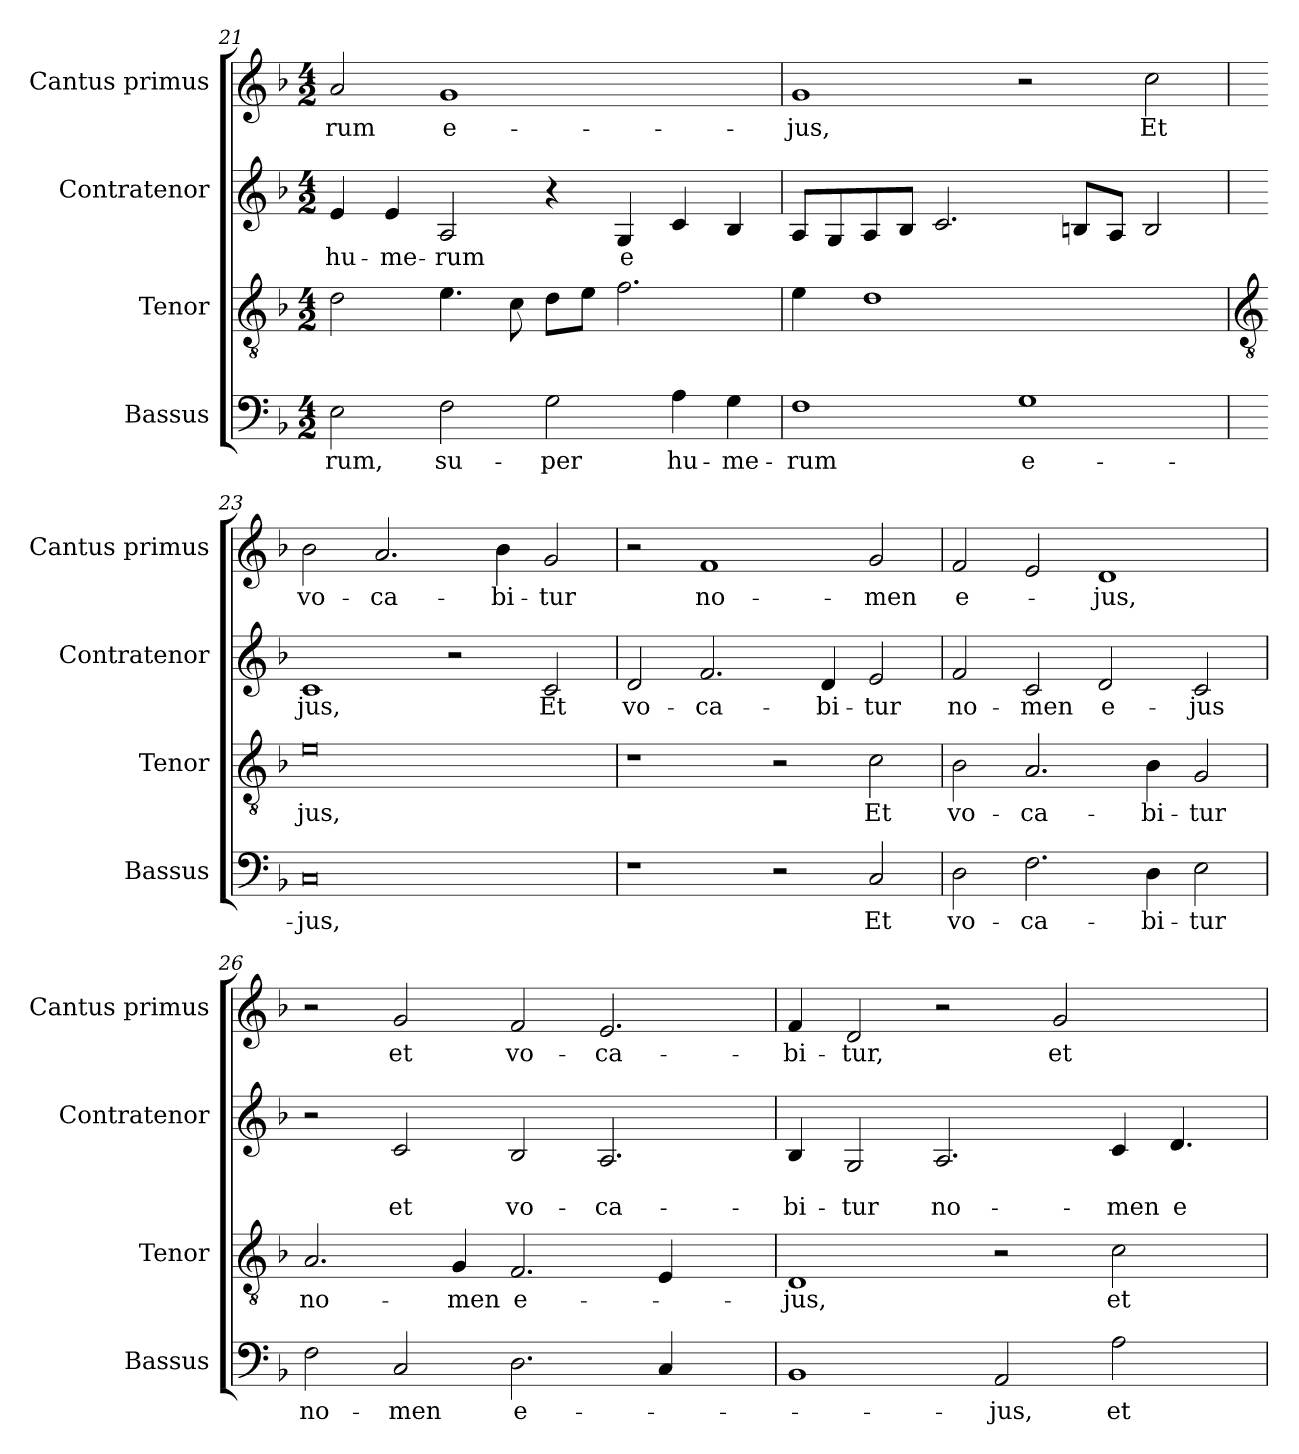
**kern	**text	**kern	**text	**kern	**text	**text	**kern	**text
*part4	*part4	*part3	*part3	*part2	*part2	*part2	*part1	*part1
*staff4	*staff4	*staff3	*staff3	*staff2	*staff2	*staff2	*staff1	*staff1
*I"Bassus	*	*I"Tenor	*	*I"Contratenor	*	*	*I"Cantus primus	*
*I'Bassus	*	*I'Tenor	*	*I'Contratenor	*	*	*I'Cantus primus	*
*clefF4	*	*clefGv2	*	*clefG2	*	*	*clefG2	*
*k[b-]	*	*k[b-]	*	*k[b-]	*	*	*k[b-]	*
*F:	*	*F:	*	*F:	*	*	*F:	*
*M4/2	*	*M4/2	*	*M4/2	*	*	*M4/2	*
=21	=21	=21	=21	=21	=21	=21	=21	=21
!	!LO:LY:b	!	!	!	!LO:LY:b	!	!	!LO:LY:b
2E	-rum,	2d	.	4e	hu-	.	2a	-rum
!	!	!	!	!	!LO:LY:b	!	!	!
.	.	.	.	4e	-me-	.	.	.
!	!LO:LY:b	!	!	!	!LO:LY:b	!	!	!LO:LY:b
2F	su-	4.e	.	2A	-rum	.	1g	e-
.	.	8c	.	.	.	.	.	.
!	!LO:LY:b	!	!	!	!	!	!	!
2G	-per	8dL	.	4r	.	.	.	.
.	.	8eJ	.	.	.	.	.	.
!	!	!	!	!	!LO:LY:b	!	!	!
.	.	2.f	.	4G	e	.	.	.
!	!LO:LY:b	!	!	!	!	!	!	!
4A	hu-	.	.	4c	.	.	2ryy	.
!	!LO:LY:b	!	!	!	!	!	!	!
4G	-me-	.	.	4B-	.	.	.	.
!!LO:LB:g=z
=22	=22	=22	=22	=22	=22	=22	=22	=22
!	!LO:LY:b	!	!	!	!	!	!	!LO:LY:b
1F	-rum	4e	.	8AL	.	.	1g	-jus,
.	.	.	.	8G	.	.	.	.
.	.	1d	.	8A	.	.	.	.
.	.	.	.	8B-J	.	.	.	.
.	.	.	.	2.c	.	.	.	.
!	!LO:LY:b	!	!	!	!	!	!	!
1G	e-	.	.	.	.	.	2r	.
.	.	2.ryy	.	8BnL	.	.	.	.
.	.	.	.	8AJ	.	.	.	.
!	!	!	!	!	!	!	!	!LO:LY:b
.	.	.	.	2B	.	.	2cc	Et
!!LO:LB:g=z
=23	=23	=23	=23	=23	=23	=23	=23	=23
*	*	*clefGv2	*	*	*	*	*	*
!	!LO:LY:b	!	!LO:LY:b	!	!LO:LY:b	!	!	!LO:LY:b
0C	-jus,	0e	-jus,	1c	jus,	.	2b-	vo-
!	!	!	!	!	!	!	!	!LO:LY:b
.	.	.	.	.	.	.	2.a	-ca-
.	.	.	.	2r	.	.	.	.
!	!	!	!	!	!	!	!	!LO:LY:b
.	.	.	.	.	.	.	4b-	-bi-
!	!	!	!	!	!LO:LY:b	!	!	!LO:LY:b
.	.	.	.	2c	Et	.	2g	-tur
=24	=24	=24	=24	=24	=24	=24	=24	=24
!	!	!	!	!	!LO:LY:b	!	!	!
1r	.	1r	.	2d	vo-	.	2r	.
!	!	!	!	!	!LO:LY:b	!	!	!LO:LY:b
.	.	.	.	2.f	-ca-	.	1f	no-
2r	.	2r	.	.	.	.	.	.
!	!	!	!	!	!LO:LY:b	!	!	!
.	.	.	.	4d	-bi-	.	.	.
!	!LO:LY:b	!	!LO:LY:b	!	!LO:LY:b	!	!	!LO:LY:b
2C	Et	2c	Et	2e	-tur	.	2g	-men
=25	=25	=25	=25	=25	=25	=25	=25	=25
!	!LO:LY:b	!	!LO:LY:b	!	!LO:LY:b	!	!	!LO:LY:b
2D	vo-	2B-	vo-	2f	no-	.	2f	e-
!	!LO:LY:b	!	!LO:LY:b	!	!LO:LY:b	!	!	!
2.F	-ca-	2.A	-ca-	2c	-men	.	2e	.
!	!	!	!	!	!LO:LY:b	!	!	!LO:LY:b
.	.	.	.	2d	e-	.	1d	-jus,
!	!LO:LY:b	!	!LO:LY:b	!	!	!	!	!
4D	-bi-	4B-	-bi-	.	.	.	.	.
!	!LO:LY:b	!	!LO:LY:b	!	!LO:LY:b	!	!	!
2E	-tur	2G	-tur	2c	-jus	.	.	.
=26	=26	=26	=26	=26	=26	=26	=26	=26
!	!LO:LY:b	!	!LO:LY:b	!	!	!	!	!
2F	no-	2.A	no-	2r	.	.	2r	.
!	!LO:LY:b	!	!	!	!	!LO:LY:b	!	!LO:LY:b
2C	-men	.	.	2c	.	et	2g	et
!	!	!	!LO:LY:b	!	!	!	!	!
.	.	4G	-men	.	.	.	.	.
!	!LO:LY:b	!	!LO:LY:b	!	!	!LO:LY:b	!	!LO:LY:b
2.D	e-	2.F	e-	2B-	.	vo-	2f	vo-
!	!	!	!	!	!	!LO:LY:b	!	!LO:LY:b
.	.	.	.	2.A	.	-ca-	2.e	-ca-
4C	.	4E	.	.	.	.	.	.
4ryy	.	4ryy	.	.	.	.	.	.
=27	=27	=27	=27	=27	=27	=27	=27	=27
!	!	!	!LO:LY:b	!	!	!LO:LY:b	!	!LO:LY:b
1BB-	.	1D	-jus,	4B-	.	-bi-	4f	-bi-
!	!	!	!	!	!	!LO:LY:b	!	!LO:LY:b
.	.	.	.	2G	.	-tur	2d	-tur,
!	!	!	!	!	!	!LO:LY:b	!	!
.	.	.	.	2.A	.	no-	2r	.
!	!LO:LY:b	!	!	!	!	!	!	!
2AA	-jus,	2r	.	.	.	.	.	.
!	!	!	!	!	!	!	!	!LO:LY:b
.	.	.	.	.	.	.	2g	et
!	!LO:LY:b	!	!LO:LY:b	!	!	!LO:LY:b	!	!
2A	et	2c	et	4c	.	-men	.	.
!	!	!	!	!	!	!LO:LY:b	!	!
.	.	.	.	4.d	.	e	4.ryy	.
8ryy	.	8ryy	.	.	.	.	.	.
=	=	=	=	=	=	=	=	=
*-	*-	*-	*-	*-	*-	*-	*-	*-
